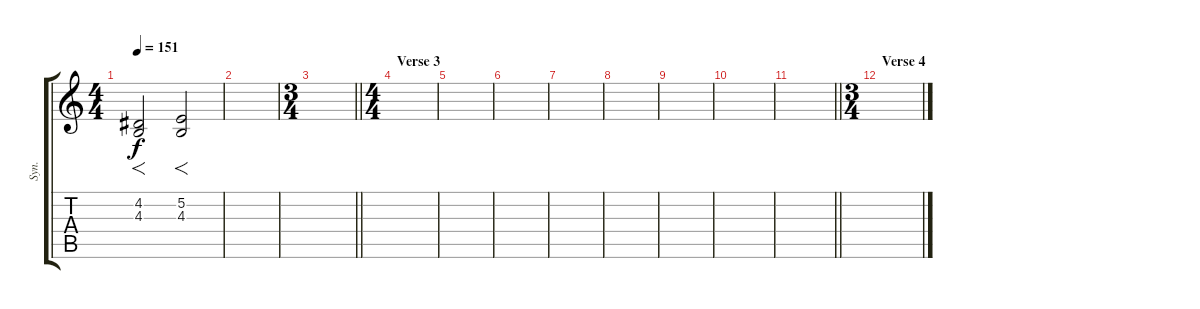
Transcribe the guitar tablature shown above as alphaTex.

\track ("Syn." "Syn.") {instrument choiraahs}
\staff {score tabs}
\tuning (E4 B3 G3 D3 A2 E2) {hide}
\ts (4 4)
\tempo 151
\clef g2
\ks c
(4.2 4.3).2{f dy f} (5.2 4.3).2{f} |
|
\ts (3 4)
\barLineRight lightlight
|
\ts (4 4)
\section ("" "Verse 3")
|
|
|
|
|
|
|
\barLineRight lightlight
|
\ts (3 4)
\section ("" "Verse 4")
